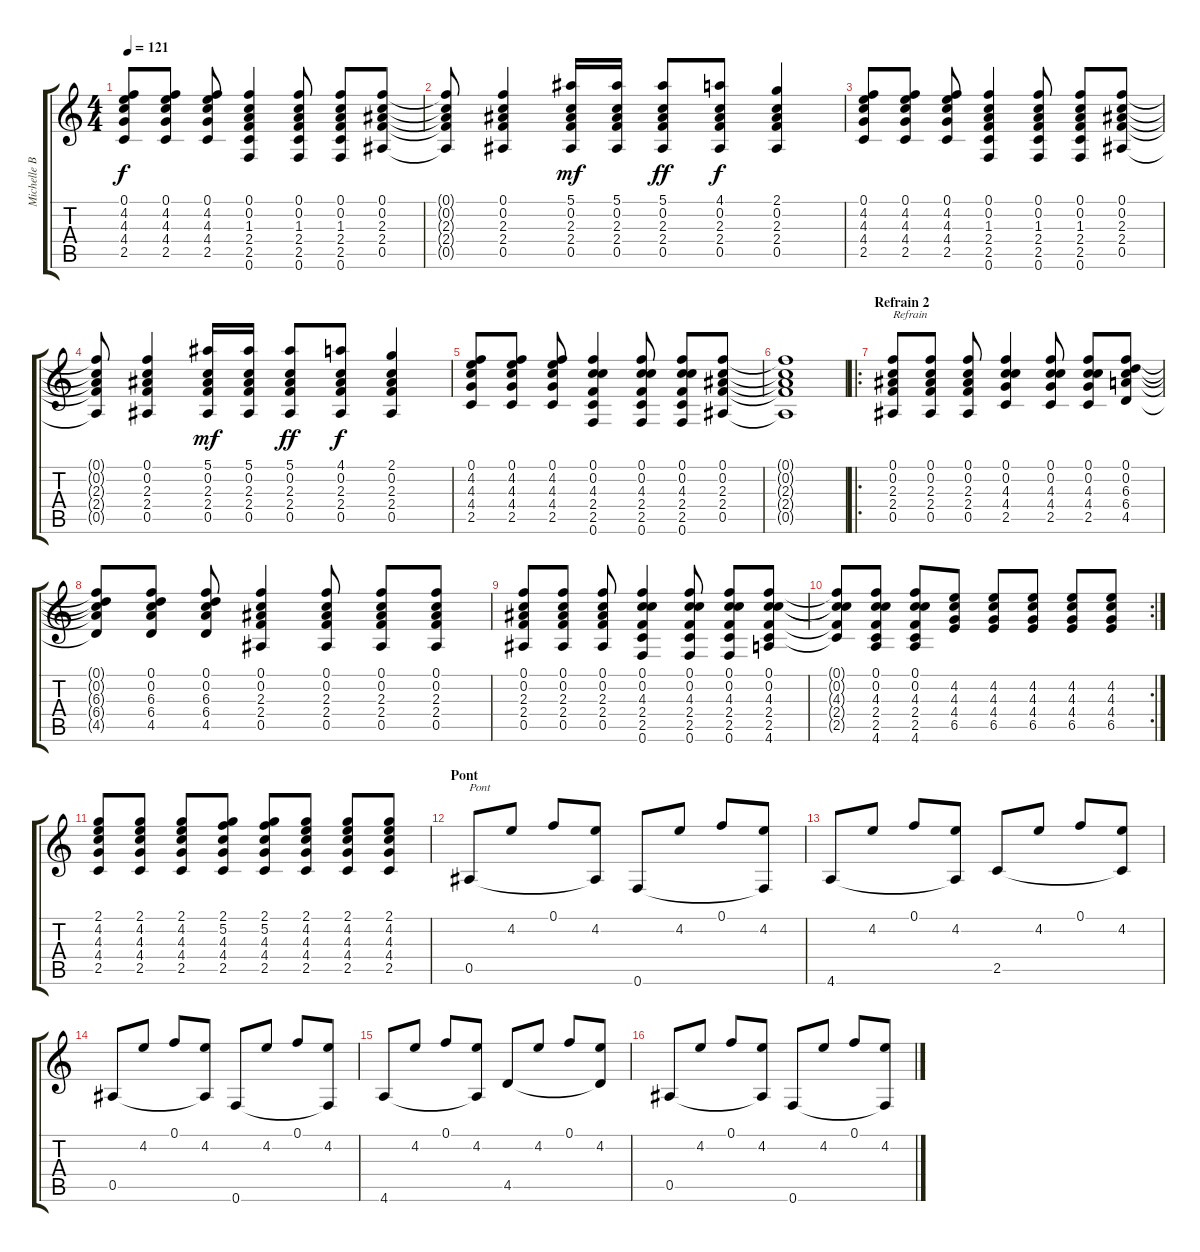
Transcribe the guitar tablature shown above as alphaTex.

\track ("Michelle Branch - guitare acoustique" "Michelle B") {instrument acousticguitarnylon}
\staff {score tabs}
\tuning (F4 C4 Ab3 Eb3 Bb2 F2) {hide}
\ts (4 4)
\tempo 121
\clef g2
\ks c
(0.1 4.2 4.3 4.4 2.5).8{dy f} (0.1 4.2 4.3 4.4 2.5).8 (0.1 4.2 4.3 4.4 2.5).8 (0.1 0.2 1.3 2.4 2.5 0.6).4 (0.1 0.2 1.3 2.4 2.5 0.6).8 (0.1 0.2 1.3 2.4 2.5 0.6).8 (0.1 0.2 2.3 2.4 0.5).8 |
(0.1{t} 0.2{t} 2.3{t} 2.4{t} 0.5{t}).8 (0.1 0.2 2.3 2.4 0.5).4 (5.1 0.2 2.3 2.4 0.5).16{dy mf} (5.1 0.2 2.3 2.4 0.5).16 (5.1 0.2 2.3 2.4 0.5).8{dy ff} (4.1 0.2 2.3 2.4 0.5).8{dy f} (2.1 0.2 2.3 2.4 0.5).4 |
(0.1 4.2 4.3 4.4 2.5).8 (0.1 4.2 4.3 4.4 2.5).8 (0.1 4.2 4.3 4.4 2.5).8 (0.1 0.2 1.3 2.4 2.5 0.6).4 (0.1 0.2 1.3 2.4 2.5 0.6).8 (0.1 0.2 1.3 2.4 2.5 0.6).8 (0.1 0.2 2.3 2.4 0.5).8 |
(0.1{t} 0.2{t} 2.3{t} 2.4{t} 0.5{t}).8 (0.1 0.2 2.3 2.4 0.5).4 (5.1 0.2 2.3 2.4 0.5).16{dy mf} (5.1 0.2 2.3 2.4 0.5).16 (5.1 0.2 2.3 2.4 0.5).8{dy ff} (4.1 0.2 2.3 2.4 0.5).8{dy f} (2.1 0.2 2.3 2.4 0.5).4 |
(0.1 4.2 4.3 4.4 2.5).8 (0.1 4.2 4.3 4.4 2.5).8 (0.1 4.2 4.3 4.4 2.5).8 (0.1 0.2 4.3 2.4 2.5 0.6).4 (0.1 0.2 4.3 2.4 2.5 0.6).8 (0.1 0.2 4.3 2.4 2.5 0.6).8 (0.1 0.2 2.3 2.4 0.5).8 |
(0.1{t} 0.2{t} 2.3{t} 2.4{t} 0.5{t}).1 |
\ro
\section ("" "Refrain 2")
(0.1 0.2 2.3 2.4 0.5).8{txt "Refrain"} (0.1 0.2 2.3 2.4 0.5).8 (0.1 0.2 2.3 2.4 0.5).8 (0.1 0.2 4.3 4.4 2.5).4 (0.1 0.2 4.3 4.4 2.5).8 (0.1 0.2 4.3 4.4 2.5).8 (0.1 0.2 6.3 6.4 4.5).8 |
(0.1{t} 0.2{t} 6.3{t} 6.4{t} 4.5{t}).8 (0.1 0.2 6.3 6.4 4.5).8 (0.1 0.2 6.3 6.4 4.5).8 (0.1 0.2 2.3 2.4 0.5).4 (0.1 0.2 2.3 2.4 0.5).8 (0.1 0.2 2.3 2.4 0.5).8 (0.1 0.2 2.3 2.4 0.5).8 |
(0.1 0.2 2.3 2.4 0.5).8 (0.1 0.2 2.3 2.4 0.5).8 (0.1 0.2 2.3 2.4 0.5).8 (0.1 0.2 4.3 2.4 2.5 0.6).4 (0.1 0.2 4.3 2.4 2.5 0.6).8 (0.1 0.2 4.3 2.4 2.5 0.6).8 (0.1 0.2 4.3 2.4 2.5 4.6).8 |
\rc 2
(0.1{t} 0.2{t} 4.3{t} 2.4{t} 2.5{t}).8 (0.1 0.2 4.3 2.4 2.5 4.6).8 (0.1 0.2 4.3 2.4 2.5 4.6).8 (4.2 4.3 4.4 6.5).8 (4.2 4.3 4.4 6.5).8 (4.2 4.3 4.4 6.5).8 (4.2 4.3 4.4 6.5).8 (4.2 4.3 4.4 6.5).8 |
(2.1 4.2 4.3 4.4 2.5).8 (2.1 4.2 4.3 4.4 2.5).8 (2.1 4.2 4.3 4.4 2.5).8 (2.1 5.2 4.3 4.4 2.5).8 (2.1 5.2 4.3 4.4 2.5).8 (2.1 4.2 4.3 4.4 2.5).8 (2.1 4.2 4.3 4.4 2.5).8 (2.1 4.2 4.3 4.4 2.5).8 |
\section ("" "Pont")
0.5.8{txt "Pont"} 4.2.8 0.1.8 (4.2 0.5{t}).8 0.6.8 4.2.8 0.1.8 (4.2 0.6{t}).8 |
4.6.8 4.2.8 0.1.8 (4.2 4.6{t}).8 2.5.8 4.2.8 0.1.8 (4.2 2.5{t}).8 |
0.5.8 4.2.8 0.1.8 (4.2 0.5{t}).8 0.6.8 4.2.8 0.1.8 (4.2 0.6{t}).8 |
4.6.8 4.2.8 0.1.8 (4.2 4.6{t}).8 4.5.8 4.2.8 0.1.8 (4.2 4.5{t}).8 |
0.5.8 4.2.8 0.1.8 (4.2 0.5{t}).8 0.6.8 4.2.8 0.1.8 (4.2 0.6{t}).8
